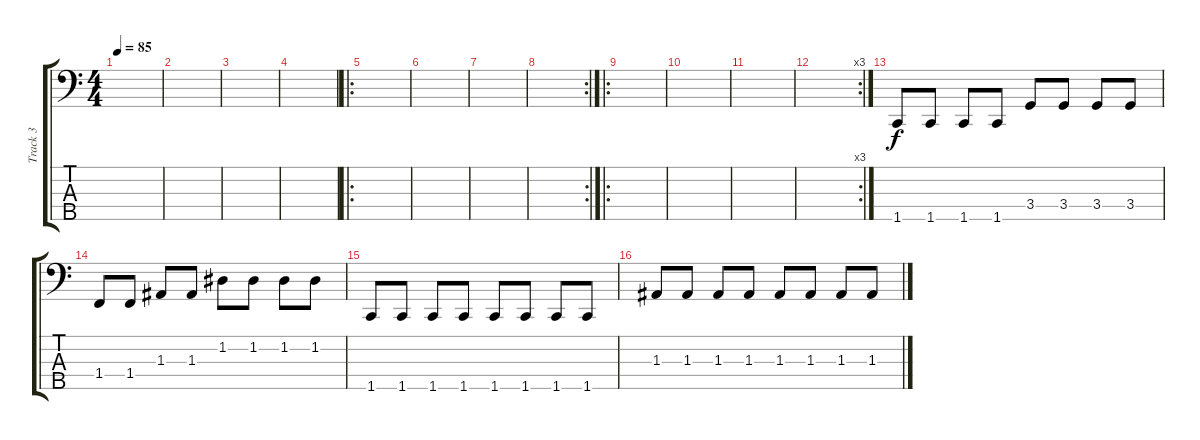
\track ("Track 3" "Track 3") {instrument acousticbass}
\staff {score tabs}
\tuning (G2 D2 A1 E1 B0) {hide}
\ts (4 4)
\tempo 85
\clef f4
\ks c
|
|
|
|
\ro
|
|
|
\rc 2
|
\ro
|
|
|
\rc 3
|
1.5.8 1.5.8 1.5.8 1.5.8 3.4.8 3.4.8 3.4.8 3.4.8 |
1.4.8 1.4.8 1.3.8 1.3.8 1.2.8 1.2.8 1.2.8 1.2.8 |
1.5.8 1.5.8 1.5.8 1.5.8 1.5.8 1.5.8 1.5.8 1.5.8 |
1.3.8 1.3.8 1.3.8 1.3.8 1.3.8 1.3.8 1.3.8 1.3.8
